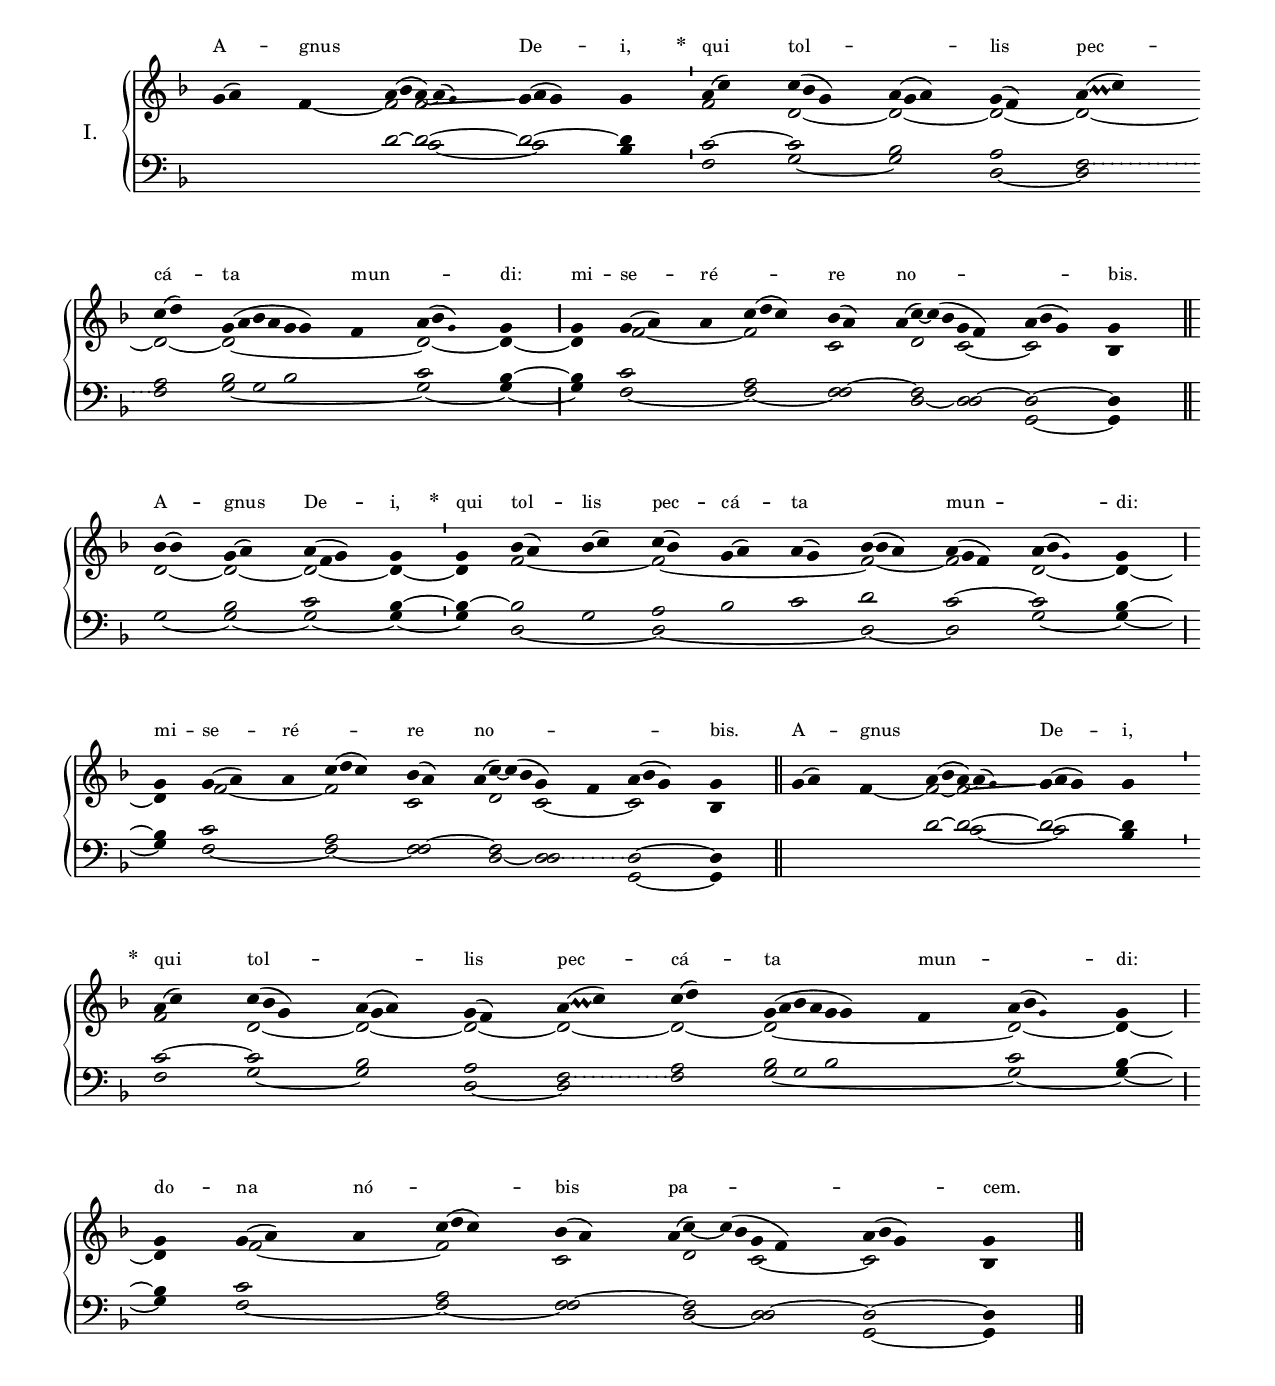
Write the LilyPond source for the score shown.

\version "2.18"
\include "gregorian.ly"
\include "noh2.ily"

%Page reference: page v.16
%(volume.page)

% Proofed 2/18

global = {
 \key g \dorian
 \cadenzaOn 
 \override Glissando #'thickness = #2.0
}

chantText = \lyricmode {
A -- gnus _ De -- i, 
\set stanza = " * " qui tol -- _ lis pec -- cá -- ta mun -- _ di: 
mi -- se -- ré -- _ re no -- _ bis. 
A -- gnus De -- i, 
\set stanza = " * " qui tol -- lis pec -- cá -- ta _ mun -- _ di: 
mi -- se -- ré -- _ re no -- _ _ bis. 
A -- gnus _ De -- i, 
\set stanza = " * " qui tol -- _ lis pec -- cá -- ta mun -- _ di: 
do -- na nó -- _ bis pa -- _ cem. }

chantMusic = {
\tieDown   g'4 ( a'4) f'4 a'4 ( bes'4 a'4) ~ a'4 ( \once \tweak #'font-size #-4 g' ) g'4 ( a'4 g'4) g'4 \divisioMinima
 a'4 ( c''4) c''4 ( bes'4 g'4) a'4 ( g'4 a'4) g'4 ( f'4) a'4 ( \quil bes' c''4) \forceBreak
 c''4 ( d''4) g'4 ( a'4 bes'4 a'4 g'4 g'4) f'4 a'4 ( bes'4 \once \tweak #'font-size #-4 g' ) g'4 \divisioMaior
 g'4 g'4 ( a'4) a'4 c''4 ( d''4 c''4) bes'4 ( a'4) a'4 ( c''4) ~ c''4 ( bes'4 g'4 f'4) a'4 ( bes'4 g'4) g'4 \finalis
 \forceBreak
 bes'4 ( bes'4) g'4 ( a'4) a'4 ( f'4 g'4) g'4 \divisioMinima
 g'4 bes'4 ( a'4) bes'4 ( c''4) c''4 ( bes'4) g'4 ( a'4) a'4 ( g'4) bes'4 ( bes'4 a'4) a'4 ( g'4 f'4) a'4 ( bes'4 \once \tweak #'font-size #-4 g' ) g'4 \divisioMaior
 \forceBreak
 g'4 g'4 ( a'4) a'4 c''4 ( d''4 c''4) bes'4 ( a'4) a'4 ( c''4) ~ c''4 ( bes'4 g'4) f'4 a'4 ( bes'4 g'4) g'4 \finalis
 g'4 ( a'4) f'4 a'4 ( bes'4 a'4) ~ a'4 ( \once \tweak #'font-size #-4 g' )
 g'4 ( a'4 g'4) g'4 \divisioMinima \forceBreak
 a'4 ( c''4) c''4 ( bes'4 g'4) a'4 ( g'4 a'4) g'4 ( f'4) a'4 ( \quil bes' c''4) c''4 ( d''4) g'4 ( a'4 bes'4 a'4 g'4 g'4) f'4 a'4 ( bes'4 \once \tweak #'font-size #-4 g' ) g'4 \divisioMaior
 \forceBreak
 g'4 g'4 ( a'4) a'4 c''4 ( d''4 c''4) bes'4 ( a'4) a'4 ( c''4) ~ c''4 ( bes'4 g'4 f'4) a'4 ( bes'4 g'4) g'4 \finalis

}

altoMusic = {
r2 f'4 ~ f'2 f'2*3/2 -\tweak Glissando.Y-offset #-0.8 \glissando g'4 a'4 g'4 g'4 \divisioMinima
f'2 d'2*3/2 ~ d'2*3/2 ~ d'2 ~ d'2*3/2 ~ d'2 ~ d'2*7/2 ~ d'2*3/2 ~ d'4 ~ \divisioMaior
d'4 f'2*3/2 ~ f'2*3/2 c'2*3/2 d'2*3/2 c'2 ~ c'2*3/2 bes4 \finalis
d'2 ~ d'2 ~ d'2*3/2 ~ d'4 ~ \divisioMinima
d'4 f'2*4/2 ~ f'2*6/2 ~ f'2*3/2 ~ f'2*3/2 d'2*3/2 ~ d'4 ~ \divisioMaior
d'4 f'2*3/2 ~ f'2*3/2 c'2*3/2 d'2*3/2 c'2 ~ c'2*3/2 bes4 \finalis
r2 f'4 ~ f'2 ~ f'2*3/2 -\tweak Glissando.Y-offset #-0.8 \glissando g'4 a'4 g'4 g'4 \divisioMinima
f'2 d'2*3/2 ~ d'2*3/2 ~ d'2 ~ d'2*3/2 ~ d'2 ~ d'2*7/2 ~ d'2*3/2 ~ d'4 ~ \divisioMaior
d'4 f'2*3/2 ~ f'2*3/2 c'2*3/2 d'2*3/2 c'2 ~ c'2*3/2 bes4 \finalis
}

tenorMusic = {
r2*3/2 d'2 ~ d'2*3/2 ~ d'2*3/2 ~ d'4 \divisioMinima
c'2 ~ c'2*3/2 bes2*3/2 a2 f2*3/2 a2 bes2 g2 bes2*3/2 c'2*3/2 bes4 ~ \divisioMaior
bes4 c'2*3/2 a2*3/2 \shiftRight f2*3/2 ~ f2*3/2 \shiftRight d2 ~ d2*3/2 ~ d4 \finalis
r2 bes2 c'2*3/2 bes4 ~ \divisioMinima
bes4 ~ bes2 g2 a2 bes2 c'2 d'2*3/2 c'2*3/2 ~ c'2*3/2 bes4 ~ \divisioMaior
bes4 c'2*3/2 a2*3/2 \shiftRight f2*3/2 ~ f2*3/2 \shiftRight d2 d2*3/2 ~ d4 \finalis
r2*3/2 d'2 ~ d'2*3/2 ~ d'2*3/2 ~ d'4 \divisioMinima
c'2 ~ c'2*3/2 bes2*3/2 a2 f2*3/2 a2 bes2 g2 bes2*3/2 c'2*3/2 bes4 ~ \divisioMaior
bes4 c'2*3/2 a2*3/2 \shiftRight f2*3/2 ~ f2*3/2 \shiftRight d2 ~ d2*3/2 ~ d4 \finalis
}

bassMusic = {
r2*5/2 c'2*3/2 ~ c'2*3/2 bes4 \divisioMinima
f2 g2*3/2 ~ g2*3/2 d2 ~ d2*3/2 f2 g2*7/2 ~ g2*3/2 ~ g4 ~ \divisioMaior
g4 f2*3/2 ~ f2*3/2 ~ f2*3/2 d2*3/2 ~ d2 g,2*3/2 ~ g,4 \finalis
g2 ~ g2 ~ g2*3/2 ~ g4 ~ \divisioMinima
g4 d2*4/2 ~ d2*6/2 ~ d2*3/2 ~ d2*3/2 g2*3/2 ~ g4 ~ \divisioMaior
g4 f2*3/2 ~ f2*3/2 ~ f2*3/2 d2*3/2 ~ d2 g,2*3/2 ~ g,4 \finalis
r2*5/2 c'2*3/2 ~ c'2*3/2 bes4 \divisioMinima
f2 g2*3/2 ~ g2*3/2 d2 ~ d2*3/2 f2 g2*7/2 ~ g2*3/2 ~ g4 ~ \divisioMaior
g4 f2*3/2 ~ f2*3/2 ~ f2*3/2 d2*3/2 ~ d2 g,2*3/2 ~ g,4 \finalis
}

voiceLines = {
\voiceLineStyle


s2*22/2
\allowVoiceLineBreak
\offsetVoiceLineY
\voiceLine "down" "down" f2*3/2 f2*1/2


s2*73/2
\allowVoiceLineBreak
\offsetVoiceLineY
\voiceLine "down" "down" d2*2/2 d2*1/2


s2*25/2
\allowVoiceLineBreak
\offsetVoiceLineY
\voiceLine "down" "down" f2*3/2 f2*1/2


}

\score{
  <<
    \new Lyrics
    \new GrandStaff <<
      \set GrandStaff.autoBeaming = ##f
      \set GrandStaff.instrumentName = \markup \center-column {
        "I."
      }
      \new Staff = up <<
        \new Voice = "chant" {
          \voiceOne \global \chantMusic
        }
        \new Voice {
          \voiceTwo \global \altoMusic
        }
      >>

      \new Staff = down <<
        \clef bass
        \new Voice {
          \voiceOne \global \tenorMusic
        }
        \new Voice {
          \voiceTwo \global \bassMusic
        }
	\new Voice {
        \voiceThree \global \voiceLines
        }
      >>
    >>
    \context Lyrics {
      \lyricsto chant {
      \chantText
    }
    }
  >>
  \layout{
  }
  
}
